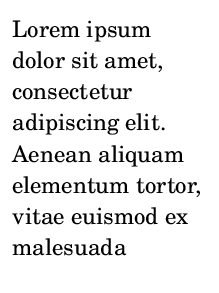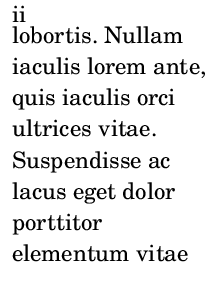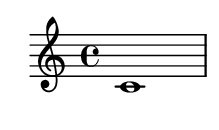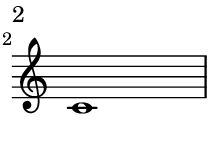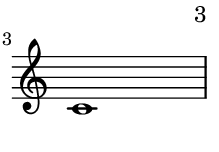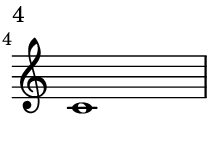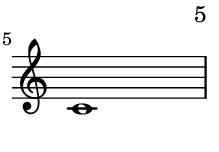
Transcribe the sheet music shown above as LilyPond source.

%% Generated by lilypond-book
%% Options: [exampleindent=10.16\mm,indent=0\mm,line-width=160\mm,paper-height=845.047\pt,paper-width=597.508\pt,papersize='(cons (* 597.508 pt) (* 845.047 pt))]
\include "lilypond-book-preamble.ly"


% ****************************************************************
% Start cut-&-pastable-section
% ****************************************************************

#(ly:set-option 'eps-box-padding 3.000000)



\paper {
  #(set-paper-size '(cons (* 597.508 pt) (* 845.047 pt)))
  indent = 0\mm
  line-width = 160\mm
  % offset the left padding, also add 1mm as lilypond creates cropped
  % images with a little space on the right
  line-width = #(- line-width (* mm  3.000000) (* mm 1))
}

\layout {
  
}




% ****************************************************************
% ly snippet:
% ****************************************************************
\sourcefilename "/lilypond-2.25.15/input/regression/bookpart-level-page-numbering-one-bookpart.ly"
\sourcefileline 0
\version "2.23.12"

\header {
  texidoc = "It is possible for one bookpart to have its independent page numbers
while the others have a common sequence of page numbers."
}

#(set-default-paper-size "a9")

\book {
  \bookpart {
    \paper {
      bookpart-level-page-numbering = ##t
      page-number-type = #'roman-lower
    }
    \markuplist \wordwrap-lines {
      Lorem ipsum dolor sit amet, consectetur adipiscing elit. Aenean aliquam elementum
tortor, vitae euismod ex malesuada lobortis. Nullam iaculis lorem ante, quis iaculis orci
ultrices vitae. Suspendisse ac lacus eget dolor porttitor elementum vitae ut justo. Duis
in commodo diam.
    }
  }
  \bookpart {
    \repeat unfold 5 { c'1 \pageBreak }
  }
}



% ****************************************************************
% end ly snippet
% ****************************************************************
